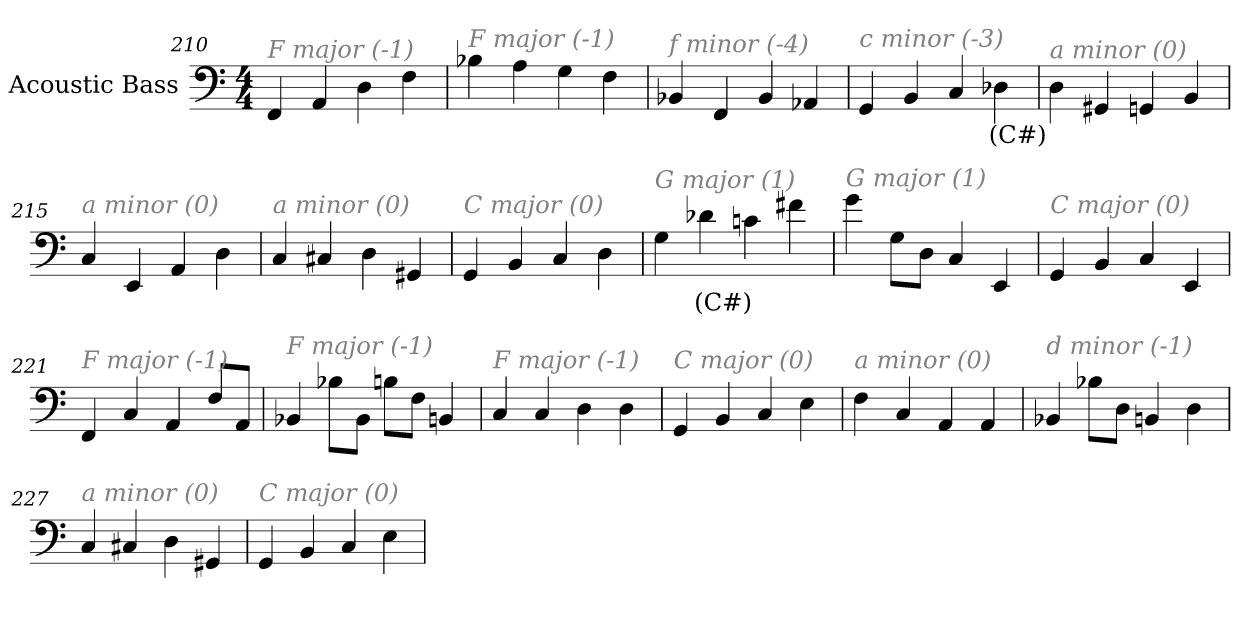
**kern	**text
*part1	*part1
*staff1	*staff1
*I"Acoustic Bass	*
*clefF4	*
*ITrd7c12	*
*k[]	*
*C:	*
*M4/4	*
=210	=210
!LO:TX:i:color=#808080:t=F major (-1)	!
4FFF	.
4AAA	.
4DD	.
4FF	.
=211	=211
!LO:TX:i:color=#808080:t=F major (-1)	!
4BB-X	.
4AA	.
4GG	.
4FF	.
=212	=212
!LO:TX:i:color=#808080:t=f minor (-4)	!
4BBB-X	.
4FFF	.
4BBB-	.
4AAA-X	.
=213	=213
!LO:TX:i:color=#808080:t=c minor (-3)	!
4GGG	.
4BBB	.
4CC	.
4DD-Xi	(C#)
=214	=214
!LO:TX:i:color=#808080:t=a minor (0)	!
4DD	.
4GGG#X	.
4GGGn	.
4BBB	.
=215	=215
!LO:TX:i:color=#808080:t=a minor (0)	!
4CC	.
4EEE	.
4AAA	.
4DD	.
=216	=216
!LO:TX:i:color=#808080:t=a minor (0)	!
4CC	.
4CC#X	.
4DD	.
4GGG#X	.
=217	=217
!LO:TX:i:color=#808080:t=C major (0)	!
4GGG	.
4BBB	.
4CC	.
4DD	.
=218	=218
!LO:TX:i:color=#808080:t=G major (1)	!
4GG	.
4D-Xi	(C#)
4Cn	.
4F#X	.
=219	=219
!LO:TX:i:color=#808080:t=G major (1)	!
4G	.
8GGL	.
8DDJ	.
4CC	.
4EEE	.
=220	=220
!LO:TX:i:color=#808080:t=C major (0)	!
4GGG	.
4BBB	.
4CC	.
4EEE	.
=221	=221
!LO:TX:i:color=#808080:t=F major (-1)	!
4FFF	.
4CC	.
4AAA	.
8FFL	.
8AAAJ	.
=222	=222
!LO:TX:i:color=#808080:t=F major (-1)	!
4BBB-X	.
8BB-XL	.
8BBB-J	.
8BBnL	.
8FFJ	.
4BBBn	.
=223	=223
!LO:TX:i:color=#808080:t=F major (-1)	!
4CC	.
4CC	.
4DD	.
4DD	.
=224	=224
!LO:TX:i:color=#808080:t=C major (0)	!
4GGG	.
4BBB	.
4CC	.
4EE	.
=225	=225
!LO:TX:i:color=#808080:t=a minor (0)	!
4FF	.
4CC	.
4AAA	.
4AAA	.
=226	=226
!LO:TX:i:color=#808080:t=d minor (-1)	!
4BBB-X	.
8BB-XL	.
8DDJ	.
4BBBn	.
4DD	.
=227	=227
!LO:TX:i:color=#808080:t=a minor (0)	!
4CC	.
4CC#X	.
4DD	.
4GGG#X	.
=228	=228
!LO:TX:i:color=#808080:t=C major (0)	!
4GGG	.
4BBB	.
4CC	.
4EE	.
=	=
*-	*-
